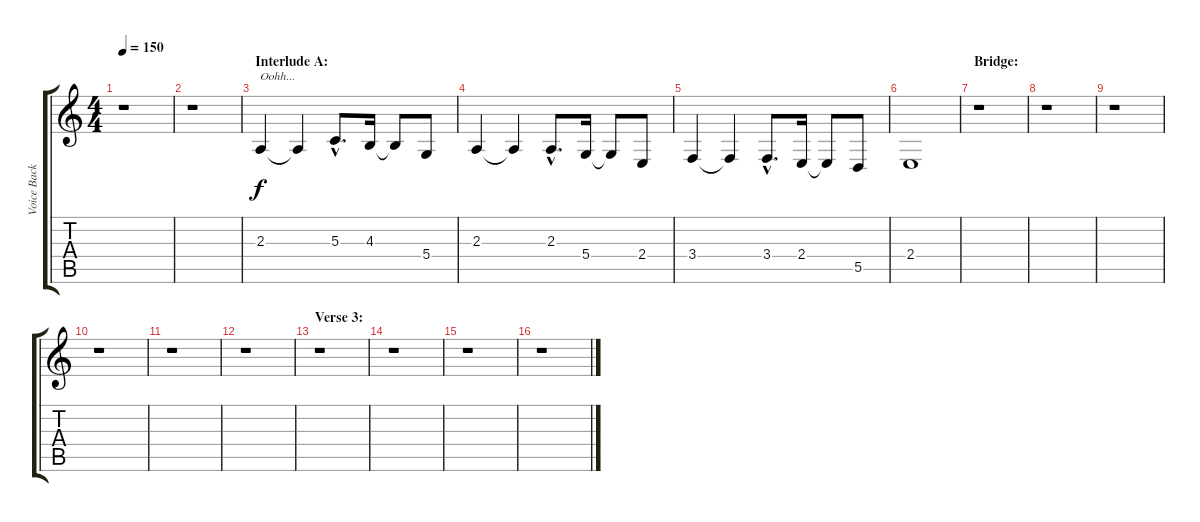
\track ("Voice Backing" "Voice Back") {instrument choiraahs}
\staff {score tabs}
\tuning (E4 B3 G3 D3 A2 E2) {hide}
\ts (4 4)
\tempo 150
\clef g2
\ks c
r.1{dy f} |
r.1 |
\section ("" "Interlude A:")
2.3.4{txt "Oohh..."} 2.3{t}.4 5.3{hac}.8{d} 4.3.16 4.3{t}.8 5.4.8 |
2.3.4 2.3{t}.4 2.3{hac}.8{d} 5.4.16 5.4{t}.8 2.4.8 |
3.4.4 3.4{t}.4 3.4{hac}.8{d} 2.4.16 2.4{t}.8 5.5.8 |
2.4.1 |
\section ("" "Bridge:")
r.1 |
r.1 |
r.1 |
r.1 |
r.1 |
r.1 |
\section ("" "Verse 3:")
r.1 |
r.1 |
r.1 |
r.1
